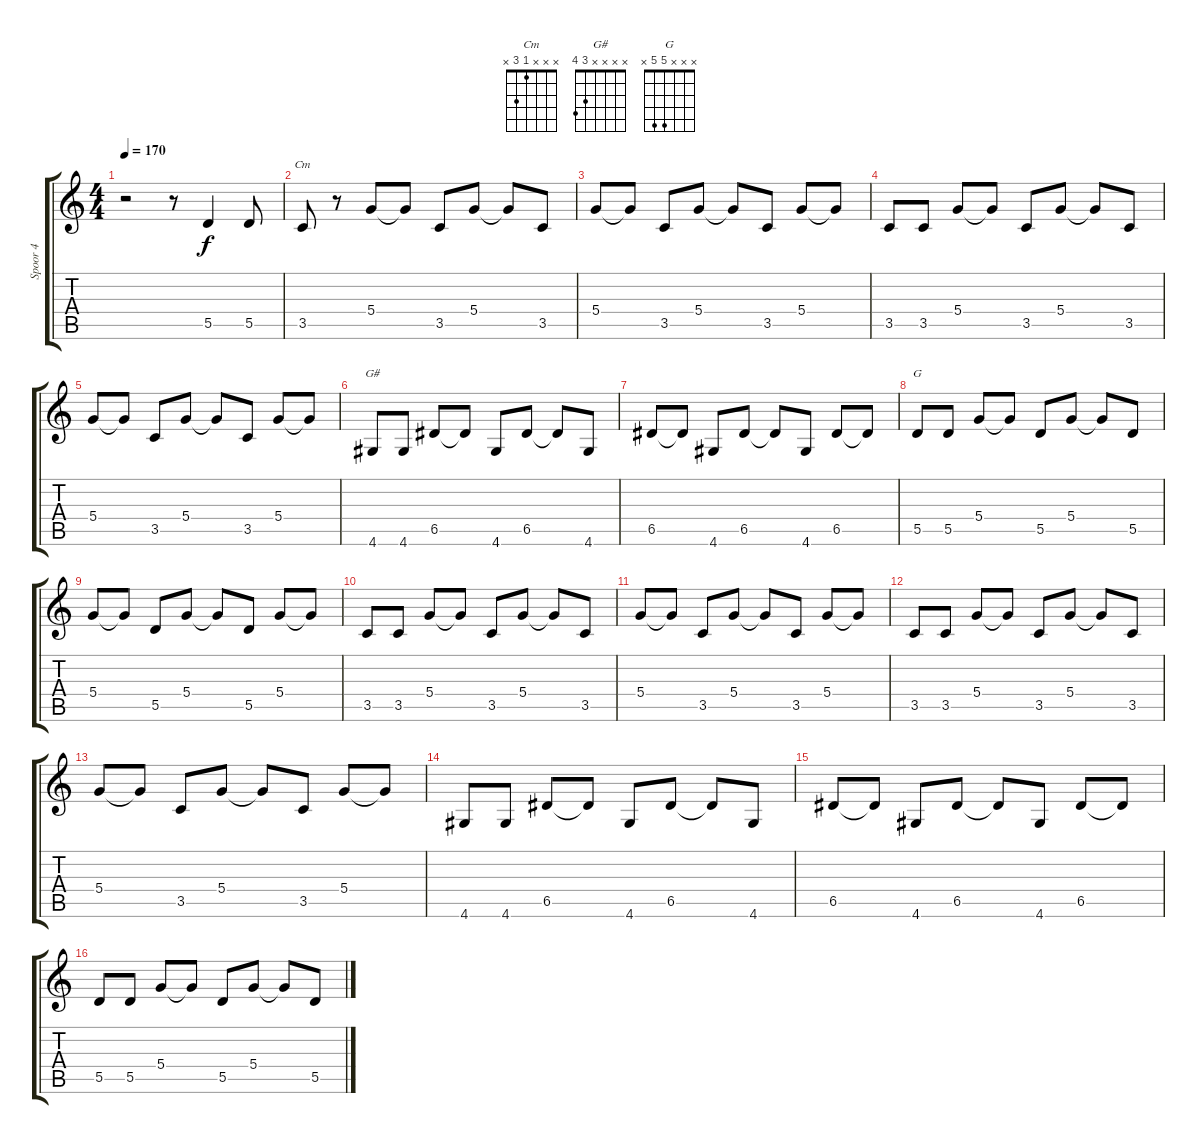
\track ("Spoor 4" "Spoor 4") {instrument distortionguitar}
\staff {score tabs}
\tuning (E4 B3 G3 D3 A2 E2) {hide}
\chord ("Cm" x x x 1 3 x)
\chord ("G#" x x x x 3 4)
\chord ("G" x x x 5 5 x)
\ts (4 4)
\tempo 170
\clef g2
\ks c
r.2{dy f volume 10 instrument distortionguitar} r.8 5.5.4 5.5.8 |
3.5.8{ch "Cm"} r.8 5.4.8 5.4{t}.8 3.5.8 5.4.8 5.4{t}.8 3.5.8 |
5.4.8 5.4{t}.8 3.5.8 5.4.8 5.4{t}.8 3.5.8 5.4.8 5.4{t}.8 |
3.5.8 3.5.8 5.4.8 5.4{t}.8 3.5.8 5.4.8 5.4{t}.8 3.5.8 |
5.4.8 5.4{t}.8 3.5.8 5.4.8 5.4{t}.8 3.5.8 5.4.8 5.4{t}.8 |
4.6.8{ch "G#"} 4.6.8 6.5.8 6.5{t}.8 4.6.8 6.5.8 6.5{t}.8 4.6.8 |
6.5.8 6.5{t}.8 4.6.8 6.5.8 6.5{t}.8 4.6.8 6.5.8 6.5{t}.8 |
5.5.8{ch "G"} 5.5.8 5.4.8 5.4{t}.8 5.5.8 5.4.8 5.4{t}.8 5.5.8 |
5.4.8 5.4{t}.8 5.5.8 5.4.8 5.4{t}.8 5.5.8 5.4.8 5.4{t}.8 |
3.5.8 3.5.8 5.4.8 5.4{t}.8 3.5.8 5.4.8 5.4{t}.8 3.5.8 |
5.4.8 5.4{t}.8 3.5.8 5.4.8 5.4{t}.8 3.5.8 5.4.8 5.4{t}.8 |
3.5.8 3.5.8 5.4.8 5.4{t}.8 3.5.8 5.4.8 5.4{t}.8 3.5.8 |
5.4.8 5.4{t}.8 3.5.8 5.4.8 5.4{t}.8 3.5.8 5.4.8 5.4{t}.8 |
4.6.8 4.6.8 6.5.8 6.5{t}.8 4.6.8 6.5.8 6.5{t}.8 4.6.8 |
6.5.8 6.5{t}.8 4.6.8 6.5.8 6.5{t}.8 4.6.8 6.5.8 6.5{t}.8 |
5.5.8 5.5.8 5.4.8 5.4{t}.8 5.5.8 5.4.8 5.4{t}.8 5.5.8
